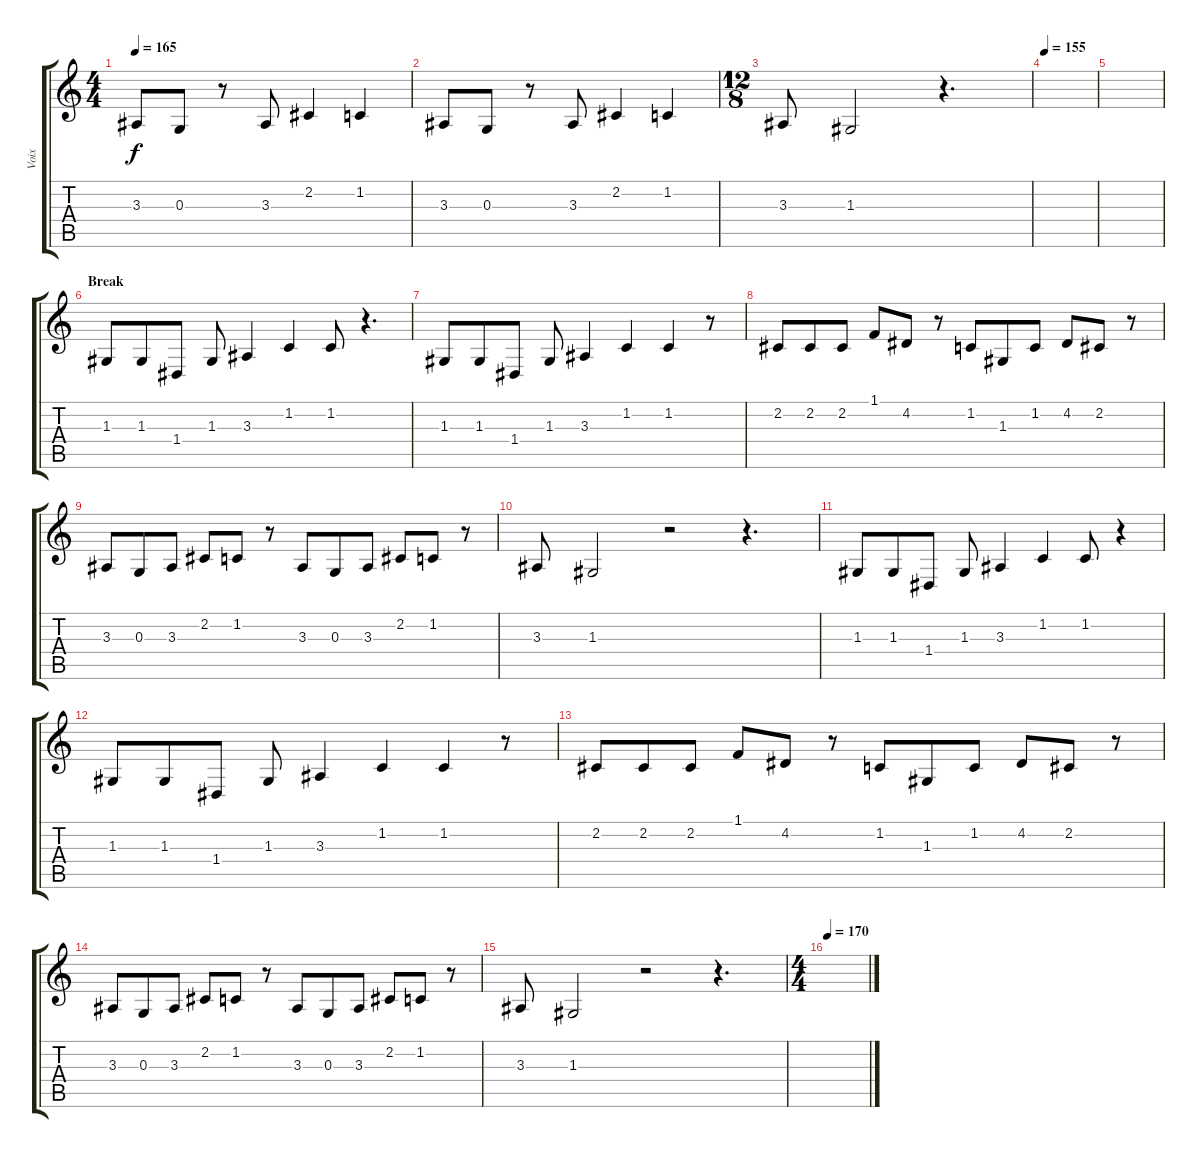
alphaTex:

\track ("Voix" "Voix") {instrument clarinet}
\staff {score tabs}
\tuning (E4 B3 G3 D3 A2 E2) {hide}
\ts (4 4)
\tempo 165
\clef g2
\ks c
3.3.8{dy f} 0.3.8 r.8 3.3.8 2.2.4 1.2.4 |
3.3.8 0.3.8 r.8 3.3.8 2.2.4 1.2.4 |
\ts (12 8)
3.3.8 1.3.2 r.4{d} |
\tempo 155
|
|
\section ("" "Break")
1.3.8 1.3.8 1.4.8 1.3.8 3.3.4 1.2.4 1.2.8 r.4{d} |
1.3.8 1.3.8 1.4.8 1.3.8 3.3.4 1.2.4 1.2.4 r.8 |
2.2.8 2.2.8 2.2.8 1.1.8 4.2.8 r.8 1.2.8 1.3.8 1.2.8 4.2.8 2.2.8 r.8 |
3.3.8 0.3.8 3.3.8 2.2.8 1.2.8 r.8 3.3.8 0.3.8 3.3.8 2.2.8 1.2.8 r.8 |
\section ("" "")
3.3.8 1.3.2 r.2 r.4{d} |
1.3.8 1.3.8 1.4.8 1.3.8 3.3.4 1.2.4 1.2.8 r.4 |
1.3.8 1.3.8 1.4.8 1.3.8 3.3.4 1.2.4 1.2.4 r.8 |
2.2.8 2.2.8 2.2.8 1.1.8 4.2.8 r.8 1.2.8 1.3.8 1.2.8 4.2.8 2.2.8 r.8 |
3.3.8 0.3.8 3.3.8 2.2.8 1.2.8 r.8 3.3.8 0.3.8 3.3.8 2.2.8 1.2.8 r.8 |
3.3.8 1.3.2 r.2 r.4{d} |
\ts (4 4)
\tempo 170
